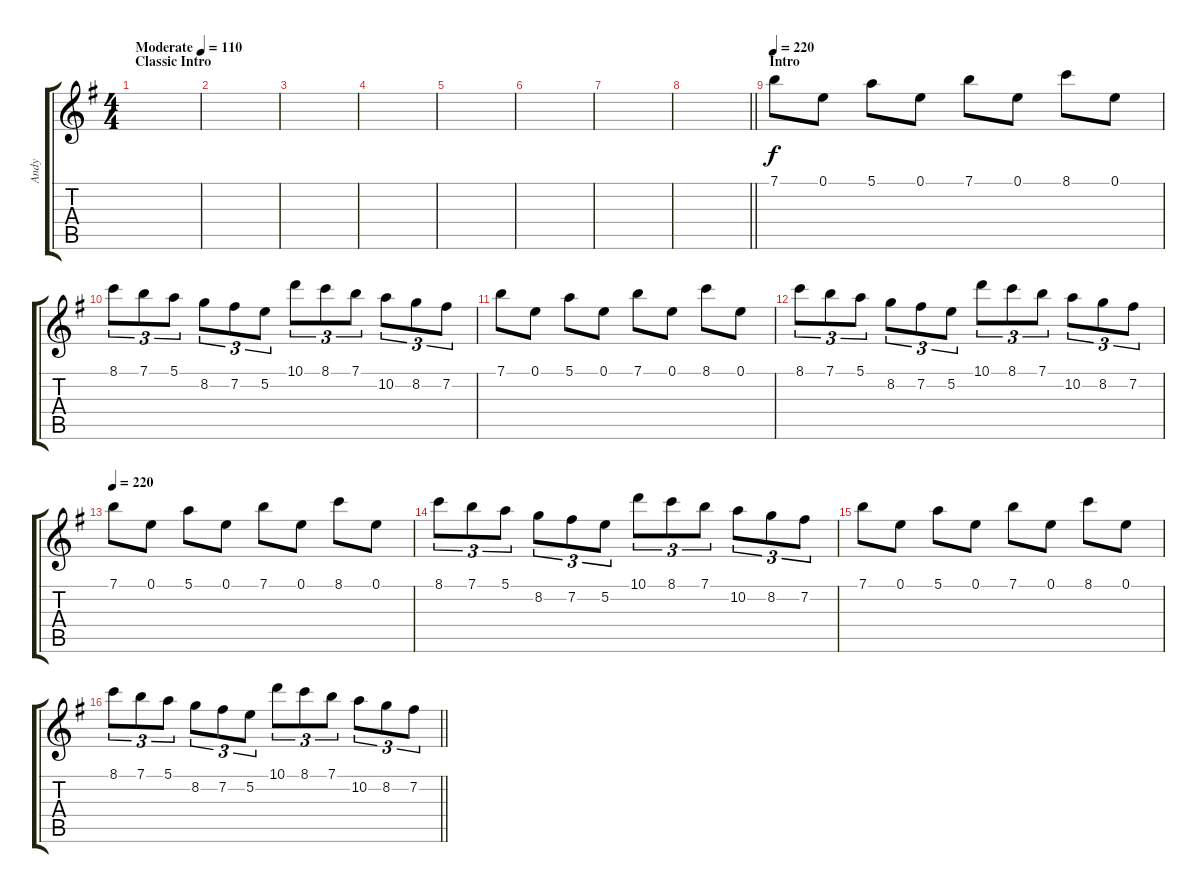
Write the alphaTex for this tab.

\track ("Andy" "Andy") {instrument distortionguitar}
\staff {score tabs}
\tuning (E4 B3 G3 D3 A2 E2) {hide}
\ts (4 4)
\section ("" "Classic Intro")
\tempo (110 "Moderate")
\clef g2
\ks g
|
|
|
|
|
|
|
\barLineRight lightlight
|
\section ("" "Intro")
\tempo 220
7.1.8 0.1.8 5.1.8 0.1.8 7.1.8 0.1.8 8.1.8 0.1.8 |
8.1.8{tu (3 2)} 7.1.8{tu (3 2)} 5.1.8{tu (3 2)} 8.2.8{tu (3 2)} 7.2.8{tu (3 2)} 5.2.8{tu (3 2)} 10.1.8{tu (3 2)} 8.1.8{tu (3 2)} 7.1.8{tu (3 2)} 10.2.8{tu (3 2)} 8.2.8{tu (3 2)} 7.2.8{tu (3 2)} |
7.1.8 0.1.8 5.1.8 0.1.8 7.1.8 0.1.8 8.1.8 0.1.8 |
8.1.8{tu (3 2)} 7.1.8{tu (3 2)} 5.1.8{tu (3 2)} 8.2.8{tu (3 2)} 7.2.8{tu (3 2)} 5.2.8{tu (3 2)} 10.1.8{tu (3 2)} 8.1.8{tu (3 2)} 7.1.8{tu (3 2)} 10.2.8{tu (3 2)} 8.2.8{tu (3 2)} 7.2.8{tu (3 2)} |
\tempo 220
7.1.8 0.1.8 5.1.8 0.1.8 7.1.8 0.1.8 8.1.8 0.1.8 |
8.1.8{tu (3 2)} 7.1.8{tu (3 2)} 5.1.8{tu (3 2)} 8.2.8{tu (3 2)} 7.2.8{tu (3 2)} 5.2.8{tu (3 2)} 10.1.8{tu (3 2)} 8.1.8{tu (3 2)} 7.1.8{tu (3 2)} 10.2.8{tu (3 2)} 8.2.8{tu (3 2)} 7.2.8{tu (3 2)} |
7.1.8 0.1.8 5.1.8 0.1.8 7.1.8 0.1.8 8.1.8 0.1.8 |
\barLineRight lightlight
8.1.8{tu (3 2)} 7.1.8{tu (3 2)} 5.1.8{tu (3 2)} 8.2.8{tu (3 2)} 7.2.8{tu (3 2)} 5.2.8{tu (3 2)} 10.1.8{tu (3 2)} 8.1.8{tu (3 2)} 7.1.8{tu (3 2)} 10.2.8{tu (3 2)} 8.2.8{tu (3 2)} 7.2.8{tu (3 2)}
